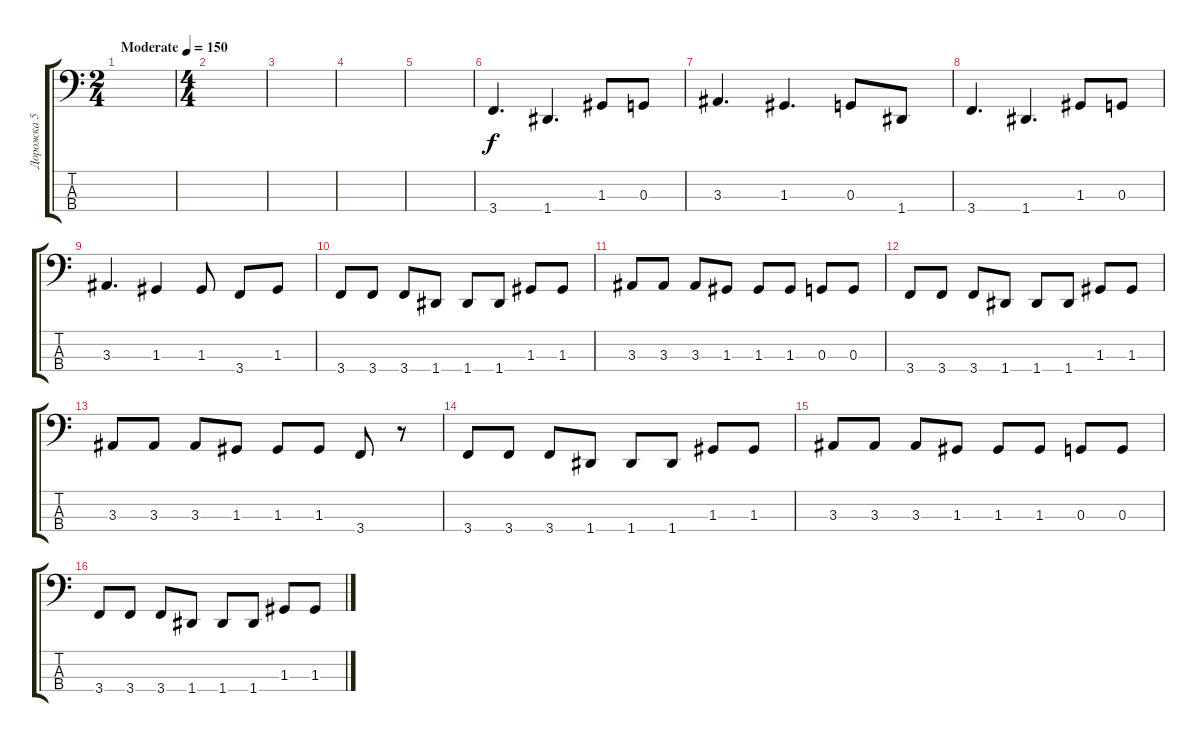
\track ("Дорожка 5" "Дорожка 5") {instrument electricbassfinger}
\staff {score tabs}
\tuning (F2 C2 G1 D1) {hide}
\ts (2 4)
\tempo (150 "Moderate")
\clef f4
\ks c
|
\ts (4 4)
|
|
|
|
3.4.4{d} 1.4.4{d} 1.3.8 0.3.8 |
3.3.4{d} 1.3.4{d} 0.3.8 1.4.8 |
3.4.4{d} 1.4.4{d} 1.3.8 0.3.8 |
3.3.4{d} 1.3.4 1.3.8 3.4.8 1.3.8 |
3.4.8 3.4.8 3.4.8 1.4.8 1.4.8 1.4.8 1.3.8 1.3.8 |
3.3.8 3.3.8 3.3.8 1.3.8 1.3.8 1.3.8 0.3.8 0.3.8 |
3.4.8 3.4.8 3.4.8 1.4.8 1.4.8 1.4.8 1.3.8 1.3.8 |
3.3.8 3.3.8 3.3.8 1.3.8 1.3.8 1.3.8 3.4.8 r.8 |
3.4.8 3.4.8 3.4.8 1.4.8 1.4.8 1.4.8 1.3.8 1.3.8 |
3.3.8 3.3.8 3.3.8 1.3.8 1.3.8 1.3.8 0.3.8 0.3.8 |
3.4.8 3.4.8 3.4.8 1.4.8 1.4.8 1.4.8 1.3.8 1.3.8
